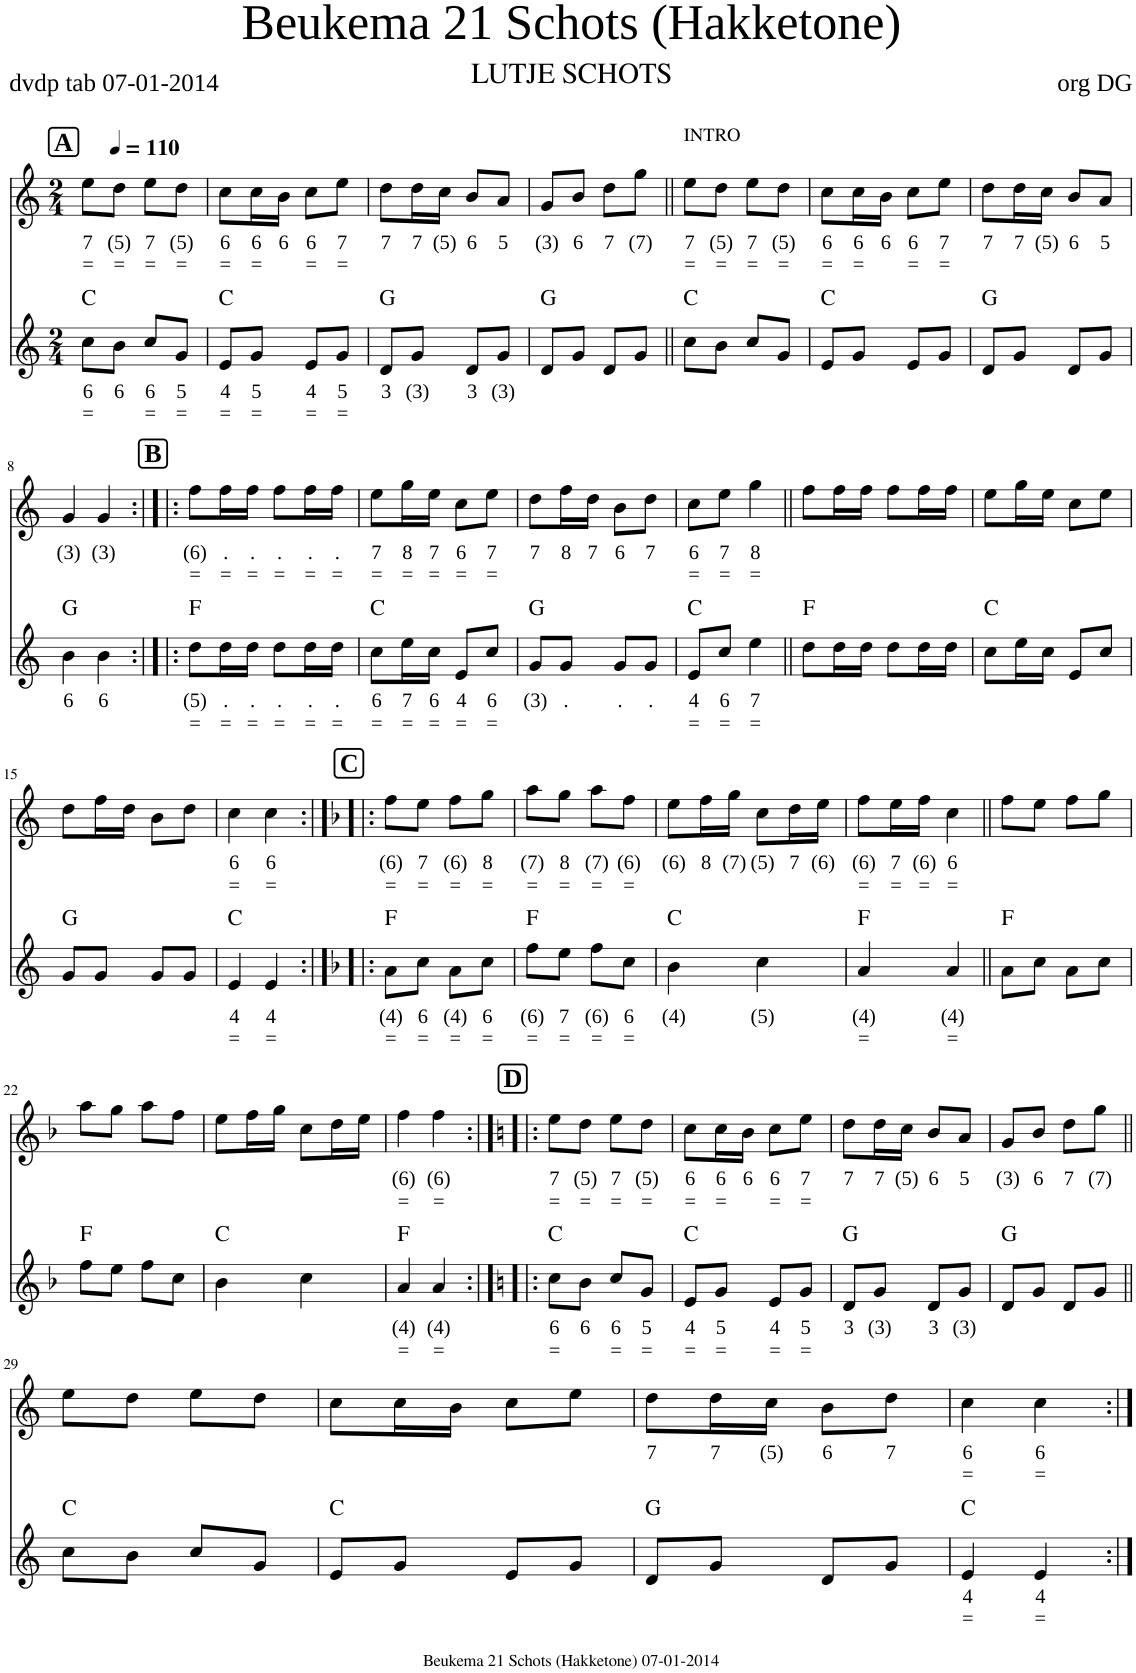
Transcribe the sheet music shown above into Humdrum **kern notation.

**kern	**text	**text	**harte	**kern	**text	**text
*part2	*part2	*part2	*part2	*part1	*part1	*part1
*staff2	*staff2	*staff2	*	*staff1	*staff1	*staff1
*I"Voice	*	*	*	*I"Voice	*	*
*clefG2	*	*	*	*clefG2	*	*
*k[]	*	*	*	*k[]	*	*
*M2/4	*	*	*	*M2/4	*	*
*MM110	*	*	*	*MM110	*	*
!!LO:REH:place=s1:a:B:cj:fs=14:t=A
=1	=1	=1	=1	=1	=1	=1
!	!LO:LY:b	!LO:LY:b	!	!	!LO:LY:b	!LO:LY:b
8cc\L	6	=	C:maj	8ee\L	7	=
!	!LO:LY:b	!	!	!	!LO:LY:b	!LO:LY:b
8b\J	6	.	.	8dd\J	(5)	=
!	!LO:LY:b	!LO:LY:b	!	!	!LO:LY:b	!LO:LY:b
8cc/L	6	=	.	8ee\L	7	=
!	!LO:LY:b	!LO:LY:b	!	!	!LO:LY:b	!LO:LY:b
8g/J	5	=	.	8dd\J	(5)	=
=2	=2	=2	=2	=2	=2	=2
!	!LO:LY:b	!LO:LY:b	!	!	!LO:LY:b	!LO:LY:b
8e/L	4	=	C:maj	8cc\L	6	=
!	!LO:LY:b	!LO:LY:b	!	!	!LO:LY:b	!LO:LY:b
8g/J	5	=	.	16cc\L	6	=
!	!	!	!	!	!LO:LY:b	!
.	.	.	.	16b\JJ	6	.
!	!LO:LY:b	!LO:LY:b	!	!	!LO:LY:b	!LO:LY:b
8e/L	4	=	.	8cc\L	6	=
!	!LO:LY:b	!LO:LY:b	!	!	!LO:LY:b	!LO:LY:b
8g/J	5	=	.	8ee\J	7	=
=3	=3	=3	=3	=3	=3	=3
!	!LO:LY:b	!	!	!	!LO:LY:b	!
8d/L	3	.	G:maj	8dd\L	7	.
!	!LO:LY:b	!	!	!	!LO:LY:b	!
8g/J	(3)	.	.	16dd\L	7	.
!	!	!	!	!	!LO:LY:b	!
.	.	.	.	16cc\JJ	(5)	.
!	!LO:LY:b	!	!	!	!LO:LY:b	!
8d/L	3	.	.	8b/L	6	.
!	!LO:LY:b	!	!	!	!LO:LY:b	!
8g/J	(3)	.	.	8a/J	5	.
=4	=4	=4	=4	=4	=4	=4
!	!	!	!	!	!LO:LY:b	!
8d/L	.	.	G:maj	8g/L	(3)	.
!	!	!	!	!	!LO:LY:b	!
8g/J	.	.	.	8b/J	6	.
!	!	!	!	!	!LO:LY:b	!
8d/L	.	.	.	8dd\L	7	.
!	!	!	!	!	!LO:LY:b	!
8g/J	.	.	.	8gg\J	(7)	.
=5||	=5||	=5||	=5||	=5||	=5||	=5||
!	!	!	!	!LO:TX:a:t=INTRO	!	!
!	!	!	!	!	!LO:LY:b	!LO:LY:b
8cc\L	.	.	C:maj	8ee\L	7	=
!	!	!	!	!	!LO:LY:b	!LO:LY:b
8b\J	.	.	.	8dd\J	(5)	=
!	!	!	!	!	!LO:LY:b	!LO:LY:b
8cc/L	.	.	.	8ee\L	7	=
!	!	!	!	!	!LO:LY:b	!LO:LY:b
8g/J	.	.	.	8dd\J	(5)	=
=6	=6	=6	=6	=6	=6	=6
!	!	!	!	!	!LO:LY:b	!LO:LY:b
8e/L	.	.	C:maj	8cc\L	6	=
!	!	!	!	!	!LO:LY:b	!LO:LY:b
8g/J	.	.	.	16cc\L	6	=
!	!	!	!	!	!LO:LY:b	!
.	.	.	.	16b\JJ	6	.
!	!	!	!	!	!LO:LY:b	!LO:LY:b
8e/L	.	.	.	8cc\L	6	=
!	!	!	!	!	!LO:LY:b	!LO:LY:b
8g/J	.	.	.	8ee\J	7	=
=7	=7	=7	=7	=7	=7	=7
!	!	!	!	!	!LO:LY:b	!
8d/L	.	.	G:maj	8dd\L	7	.
!	!	!	!	!	!LO:LY:b	!
8g/J	.	.	.	16dd\L	7	.
!	!	!	!	!	!LO:LY:b	!
.	.	.	.	16cc\JJ	(5)	.
!	!	!	!	!	!LO:LY:b	!
8d/L	.	.	.	8b/L	6	.
!	!	!	!	!	!LO:LY:b	!
8g/J	.	.	.	8a/J	5	.
!!LO:LB:g=z
=8	=8	=8	=8	=8	=8	=8
!	!LO:LY:b	!	!	!	!LO:LY:b	!
4b\	6	.	G:maj	4g/	(3)	.
!	!LO:LY:b	!	!	!	!LO:LY:b	!
4b\	6	.	.	4g/	(3)	.
!!LO:REH:place=s1:a:B:cj:fs=14:t=B
=9:|!|:	=9:|!|:	=9:|!|:	=9:|!|:	=9:|!|:	=9:|!|:	=9:|!|:
!	!LO:LY:b	!LO:LY:b	!	!	!LO:LY:b	!LO:LY:b
8dd\L	(5)	=	F:maj	8ff\L	(6)	=
!	!LO:LY:b	!LO:LY:b	!	!	!LO:LY:b	!LO:LY:b
16dd\L	.	=	.	16ff\L	.	=
!	!LO:LY:b	!LO:LY:b	!	!	!LO:LY:b	!LO:LY:b
16dd\JJ	.	=	.	16ff\JJ	.	=
!	!LO:LY:b	!LO:LY:b	!	!	!LO:LY:b	!LO:LY:b
8dd\L	.	=	.	8ff\L	.	=
!	!LO:LY:b	!LO:LY:b	!	!	!LO:LY:b	!LO:LY:b
16dd\L	.	=	.	16ff\L	.	=
!	!LO:LY:b	!LO:LY:b	!	!	!LO:LY:b	!LO:LY:b
16dd\JJ	.	=	.	16ff\JJ	.	=
=10	=10	=10	=10	=10	=10	=10
!	!LO:LY:b	!LO:LY:b	!	!	!LO:LY:b	!LO:LY:b
8cc\L	6	=	C:maj	8ee\L	7	=
!	!LO:LY:b	!LO:LY:b	!	!	!LO:LY:b	!LO:LY:b
16ee\L	7	=	.	16gg\L	8	=
!	!LO:LY:b	!LO:LY:b	!	!	!LO:LY:b	!LO:LY:b
16cc\JJ	6	=	.	16ee\JJ	7	=
!	!LO:LY:b	!LO:LY:b	!	!	!LO:LY:b	!LO:LY:b
8e/L	4	=	.	8cc\L	6	=
!	!LO:LY:b	!LO:LY:b	!	!	!LO:LY:b	!LO:LY:b
8cc/J	6	=	.	8ee\J	7	=
=11	=11	=11	=11	=11	=11	=11
!	!LO:LY:b	!	!	!	!LO:LY:b	!
8g/L	(3)	.	G:maj	8dd\L	7	.
!	!LO:LY:b	!	!	!	!LO:LY:b	!
8g/J	.	.	.	16ff\L	8	.
!	!	!	!	!	!LO:LY:b	!
.	.	.	.	16dd\JJ	7	.
!	!LO:LY:b	!	!	!	!LO:LY:b	!
8g/L	.	.	.	8b\L	6	.
!	!LO:LY:b	!	!	!	!LO:LY:b	!
8g/J	.	.	.	8dd\J	7	.
=12	=12	=12	=12	=12	=12	=12
!	!LO:LY:b	!LO:LY:b	!	!	!LO:LY:b	!LO:LY:b
8e/L	4	=	C:maj	8cc\L	6	=
!	!LO:LY:b	!LO:LY:b	!	!	!LO:LY:b	!LO:LY:b
8cc/J	6	=	.	8ee\J	7	=
!	!LO:LY:b	!LO:LY:b	!	!	!LO:LY:b	!LO:LY:b
4ee\	7	=	.	4gg\	8	=
=13||	=13||	=13||	=13||	=13||	=13||	=13||
8dd\L	.	.	F:maj	8ff\L	.	.
16dd\L	.	.	.	16ff\L	.	.
16dd\JJ	.	.	.	16ff\JJ	.	.
8dd\L	.	.	.	8ff\L	.	.
16dd\L	.	.	.	16ff\L	.	.
16dd\JJ	.	.	.	16ff\JJ	.	.
=14	=14	=14	=14	=14	=14	=14
8cc\L	.	.	C:maj	8ee\L	.	.
16ee\L	.	.	.	16gg\L	.	.
16cc\JJ	.	.	.	16ee\JJ	.	.
8e/L	.	.	.	8cc\L	.	.
8cc/J	.	.	.	8ee\J	.	.
!!LO:LB:g=z
=15	=15	=15	=15	=15	=15	=15
8g/L	.	.	G:maj	8dd\L	.	.
8g/J	.	.	.	16ff\L	.	.
.	.	.	.	16dd\JJ	.	.
8g/L	.	.	.	8b\L	.	.
8g/J	.	.	.	8dd\J	.	.
=16	=16	=16	=16	=16	=16	=16
!	!LO:LY:b	!LO:LY:b	!	!	!LO:LY:b	!LO:LY:b
4e/	4	=	C:maj	4cc\	6	=
!	!LO:LY:b	!LO:LY:b	!	!	!LO:LY:b	!LO:LY:b
4e/	4	=	.	4cc\	6	=
!!LO:REH:place=s1:a:B:cj:fs=14:t=C
=17:|!|:	=17:|!|:	=17:|!|:	=17:|!|:	=17:|!|:	=17:|!|:	=17:|!|:
*k[b-]	*	*	*	*k[b-]	*	*
!	!LO:LY:b	!LO:LY:b	!	!	!LO:LY:b	!LO:LY:b
8a\L	(4)	=	F:maj	8ff\L	(6)	=
!	!LO:LY:b	!LO:LY:b	!	!	!LO:LY:b	!LO:LY:b
8cc\J	6	=	.	8ee\J	7	=
!	!LO:LY:b	!LO:LY:b	!	!	!LO:LY:b	!LO:LY:b
8a\L	(4)	=	.	8ff\L	(6)	=
!	!LO:LY:b	!LO:LY:b	!	!	!LO:LY:b	!LO:LY:b
8cc\J	6	=	.	8gg\J	8	=
=18	=18	=18	=18	=18	=18	=18
!	!LO:LY:b	!LO:LY:b	!	!	!LO:LY:b	!LO:LY:b
8ff\L	(6)	=	F:maj	8aa\L	(7)	=
!	!LO:LY:b	!LO:LY:b	!	!	!LO:LY:b	!LO:LY:b
8ee\J	7	=	.	8gg\J	8	=
!	!LO:LY:b	!LO:LY:b	!	!	!LO:LY:b	!LO:LY:b
8ff\L	(6)	=	.	8aa\L	(7)	=
!	!LO:LY:b	!LO:LY:b	!	!	!LO:LY:b	!LO:LY:b
8cc\J	6	=	.	8ff\J	(6)	=
=19	=19	=19	=19	=19	=19	=19
!	!LO:LY:b	!	!	!	!LO:LY:b	!
4b-\	(4)	.	C:maj	8ee\L	(6)	.
!	!	!	!	!	!LO:LY:b	!
.	.	.	.	16ff\L	8	.
!	!	!	!	!	!LO:LY:b	!
.	.	.	.	16gg\JJ	(7)	.
!	!LO:LY:b	!	!	!	!LO:LY:b	!
4cc\	(5)	.	.	8cc\L	(5)	.
!	!	!	!	!	!LO:LY:b	!
.	.	.	.	16dd\L	7	.
!	!	!	!	!	!LO:LY:b	!
.	.	.	.	16ee\JJ	(6)	.
=20	=20	=20	=20	=20	=20	=20
!	!LO:LY:b	!LO:LY:b	!	!	!LO:LY:b	!LO:LY:b
4a/	(4)	=	F:maj	8ff\L	(6)	=
!	!	!	!	!	!LO:LY:b	!LO:LY:b
.	.	.	.	16ee\L	7	=
!	!	!	!	!	!LO:LY:b	!LO:LY:b
.	.	.	.	16ff\JJ	(6)	=
!	!LO:LY:b	!LO:LY:b	!	!	!LO:LY:b	!LO:LY:b
4a/	(4)	=	.	4cc\	6	=
=21||	=21||	=21||	=21||	=21||	=21||	=21||
8a\L	.	.	F:maj	8ff\L	.	.
8cc\J	.	.	.	8ee\J	.	.
8a\L	.	.	.	8ff\L	.	.
8cc\J	.	.	.	8gg\J	.	.
!!LO:LB:g=z
=22	=22	=22	=22	=22	=22	=22
8ff\L	.	.	F:maj	8aa\L	.	.
8ee\J	.	.	.	8gg\J	.	.
8ff\L	.	.	.	8aa\L	.	.
8cc\J	.	.	.	8ff\J	.	.
=23	=23	=23	=23	=23	=23	=23
4b-\	.	.	C:maj	8ee\L	.	.
.	.	.	.	16ff\L	.	.
.	.	.	.	16gg\JJ	.	.
4cc\	.	.	.	8cc\L	.	.
.	.	.	.	16dd\L	.	.
.	.	.	.	16ee\JJ	.	.
=24	=24	=24	=24	=24	=24	=24
!	!LO:LY:b	!LO:LY:b	!	!	!LO:LY:b	!LO:LY:b
4a/	(4)	=	F:maj	4ff\	(6)	=
!	!LO:LY:b	!LO:LY:b	!	!	!LO:LY:b	!LO:LY:b
4a/	(4)	=	.	4ff\	(6)	=
!!LO:REH:place=s1:a:B:cj:fs=14:t=D
=25:|!|:	=25:|!|:	=25:|!|:	=25:|!|:	=25:|!|:	=25:|!|:	=25:|!|:
*k[]	*	*	*	*k[]	*	*
!	!LO:LY:b	!LO:LY:b	!	!	!LO:LY:b	!LO:LY:b
8cc\L	6	=	C:maj	8ee\L	7	=
!	!LO:LY:b	!	!	!	!LO:LY:b	!LO:LY:b
8b\J	6	.	.	8dd\J	(5)	=
!	!LO:LY:b	!LO:LY:b	!	!	!LO:LY:b	!LO:LY:b
8cc/L	6	=	.	8ee\L	7	=
!	!LO:LY:b	!LO:LY:b	!	!	!LO:LY:b	!LO:LY:b
8g/J	5	=	.	8dd\J	(5)	=
=26	=26	=26	=26	=26	=26	=26
!	!LO:LY:b	!LO:LY:b	!	!	!LO:LY:b	!LO:LY:b
8e/L	4	=	C:maj	8cc\L	6	=
!	!LO:LY:b	!LO:LY:b	!	!	!LO:LY:b	!LO:LY:b
8g/J	5	=	.	16cc\L	6	=
!	!	!	!	!	!LO:LY:b	!
.	.	.	.	16b\JJ	6	.
!	!LO:LY:b	!LO:LY:b	!	!	!LO:LY:b	!LO:LY:b
8e/L	4	=	.	8cc\L	6	=
!	!LO:LY:b	!LO:LY:b	!	!	!LO:LY:b	!LO:LY:b
8g/J	5	=	.	8ee\J	7	=
=27	=27	=27	=27	=27	=27	=27
!	!LO:LY:b	!	!	!	!LO:LY:b	!
8d/L	3	.	G:maj	8dd\L	7	.
!	!LO:LY:b	!	!	!	!LO:LY:b	!
8g/J	(3)	.	.	16dd\L	7	.
!	!	!	!	!	!LO:LY:b	!
.	.	.	.	16cc\JJ	(5)	.
!	!LO:LY:b	!	!	!	!LO:LY:b	!
8d/L	3	.	.	8b/L	6	.
!	!LO:LY:b	!	!	!	!LO:LY:b	!
8g/J	(3)	.	.	8a/J	5	.
=28	=28	=28	=28	=28	=28	=28
!	!	!	!	!	!LO:LY:b	!
8d/L	.	.	G:maj	8g/L	(3)	.
!	!	!	!	!	!LO:LY:b	!
8g/J	.	.	.	8b/J	6	.
!	!	!	!	!	!LO:LY:b	!
8d/L	.	.	.	8dd\L	7	.
!	!	!	!	!	!LO:LY:b	!
8g/J	.	.	.	8gg\J	(7)	.
!!LO:LB:g=z
=29||	=29||	=29||	=29||	=29||	=29||	=29||
8cc\L	.	.	C:maj	8ee\L	.	.
8b\J	.	.	.	8dd\J	.	.
8cc/L	.	.	.	8ee\L	.	.
8g/J	.	.	.	8dd\J	.	.
=30	=30	=30	=30	=30	=30	=30
8e/L	.	.	C:maj	8cc\L	.	.
8g/J	.	.	.	16cc\L	.	.
.	.	.	.	16b\JJ	.	.
8e/L	.	.	.	8cc\L	.	.
8g/J	.	.	.	8ee\J	.	.
=31	=31	=31	=31	=31	=31	=31
!	!	!	!	!	!LO:LY:b	!
8d/L	.	.	G:maj	8dd\L	7	.
!	!	!	!	!	!LO:LY:b	!
8g/J	.	.	.	16dd\L	7	.
!	!	!	!	!	!LO:LY:b	!
.	.	.	.	16cc\JJ	(5)	.
!	!	!	!	!	!LO:LY:b	!
8d/L	.	.	.	8b\L	6	.
!	!	!	!	!	!LO:LY:b	!
8g/J	.	.	.	8dd\J	7	.
=32	=32	=32	=32	=32	=32	=32
!	!LO:LY:b	!LO:LY:b	!	!	!LO:LY:b	!LO:LY:b
4e/	4	=	C:maj	4cc\	6	=
!	!LO:LY:b	!LO:LY:b	!	!	!LO:LY:b	!LO:LY:b
4e/	4	=	.	4cc\	6	=
=:|!	=:|!	=:|!	=:|!	=:|!	=:|!	=:|!
*-	*-	*-	*-	*-	*-	*-
